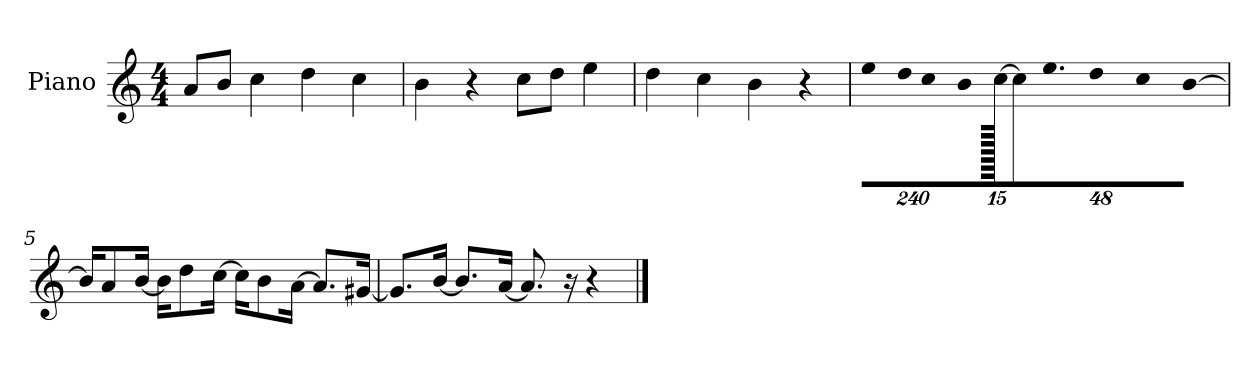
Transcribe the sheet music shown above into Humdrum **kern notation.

**kern
*part1
*staff1
*I"Piano
*I'P-no
*clefG2
*k[]
*M4/4
*MM90
=1
8a/L
8b/J
4cc\
4dd\
4cc\
=2
4b\
4r
8cc\L
8dd\J
4ee\
=3
4dd\
4cc\
4b\
4r
=4
*Xbrackettup
!LO:N:vis=8
960%137ee\L
!LO:N:vis=16
1920%137dd\K
!LO:N:vis=8
960%137cc\
!LO:N:vis=8
960%137b\J
[1920cc\
384%41cc\L]
!LO:N:vis=16.
960%103ee\J
!LO:N:vis=8
960%137dd\
!LO:N:vis=16
1920%137cc\L
!LO:N:vis=16
[1920%137b\JJ
=5
16b/KL]
8a/
[16b/Jk
16b\KL]
8dd\
[16cc\Jk
16cc\KL]
8b\
[16a\Jk
8.a/L]
[16g#X/Jk
!!LO:LB:g=z
=6
8.g#/L]
[16b/Jk
8.b/L]
[16a/Jk
8.a/]
16r
4r
==
*-
